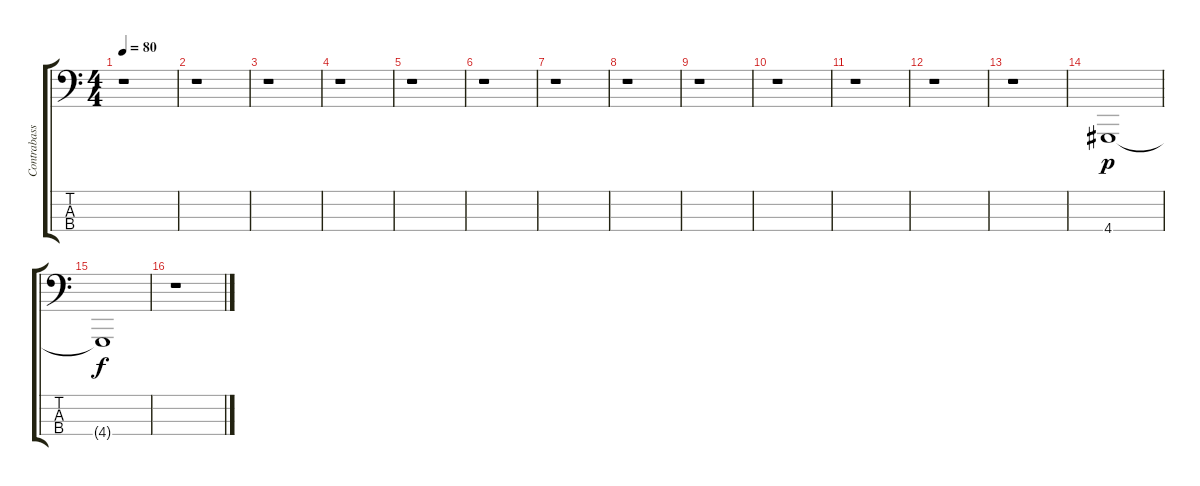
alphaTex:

\track ("Contrabasses" "Contrabass") {instrument pizzicatostrings}
\staff {score tabs}
\tuning (G2 D2 A1 E1) {hide}
\ts (4 4)
\tempo 80
\clef f4
\ks c
r.1{dy p} |
r.1 |
r.1 |
r.1 |
r.1 |
r.1 |
r.1 |
r.1 |
r.1 |
r.1 |
r.1 |
r.1 |
r.1 |
4.4.1 |
4.4{t}.1{dy f} |
r.1
